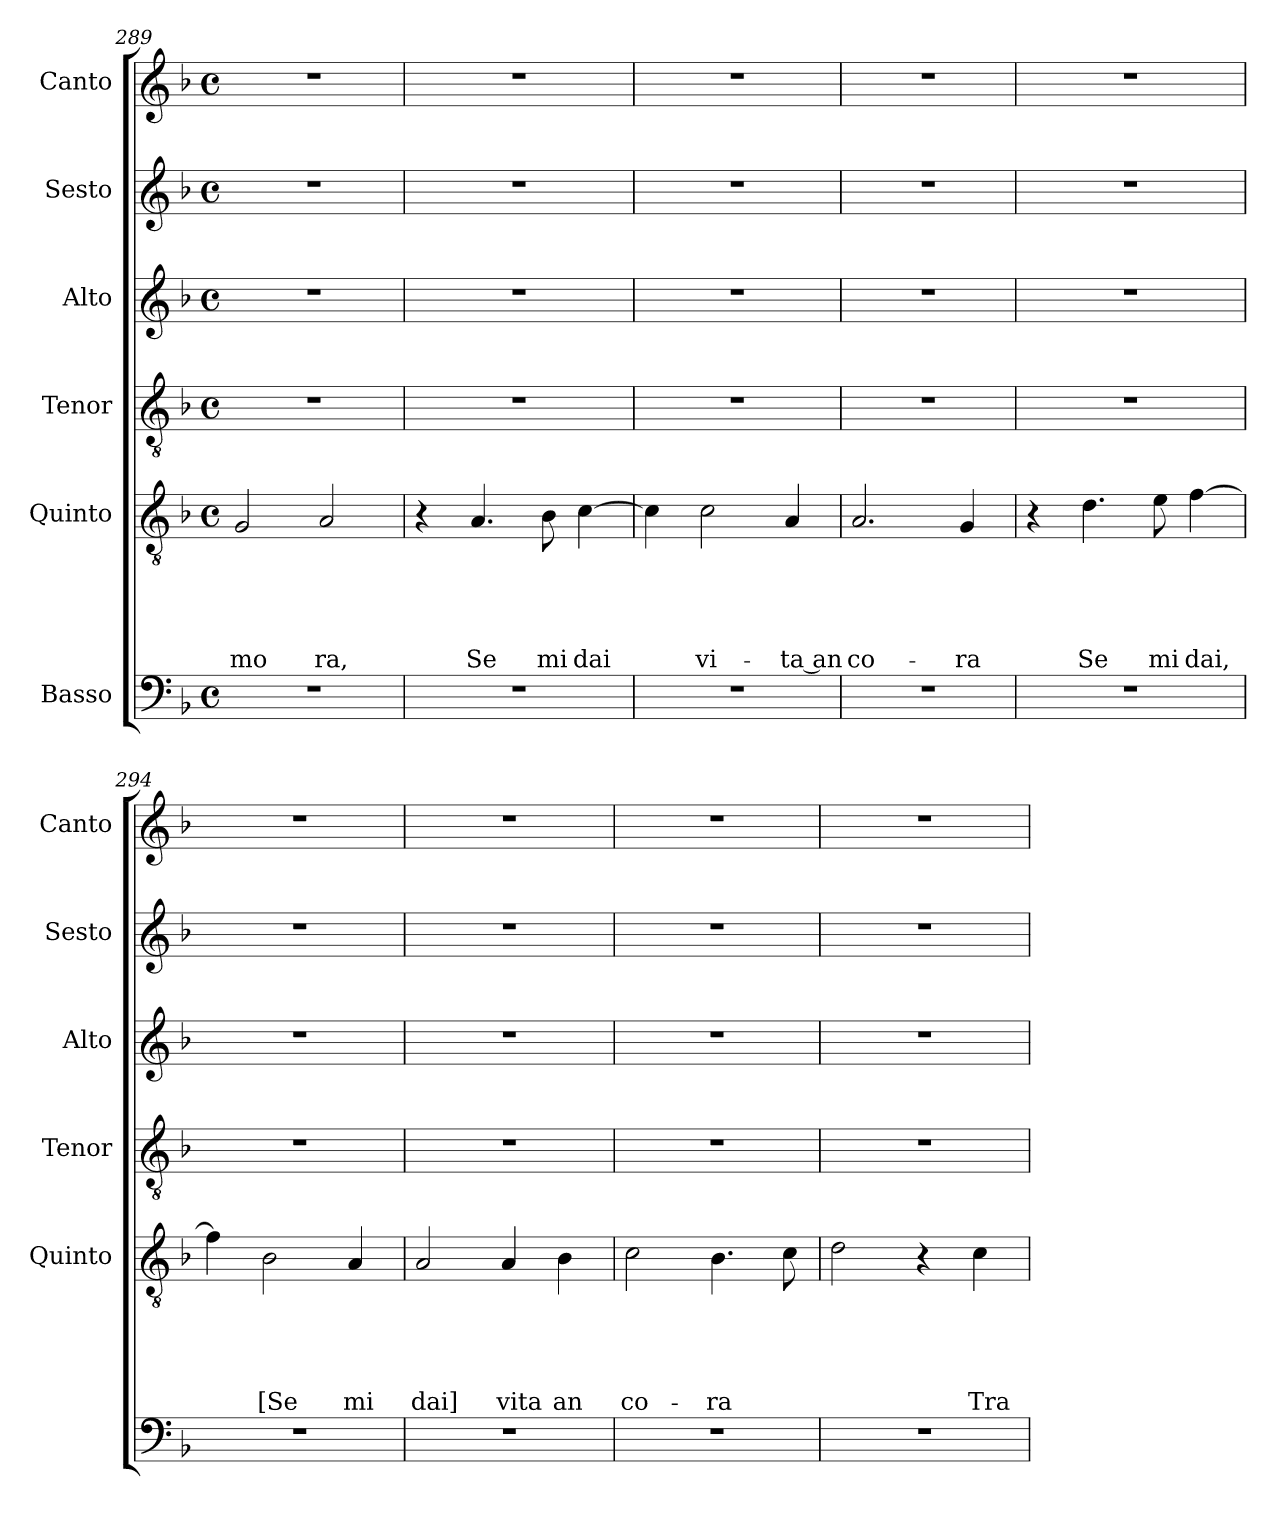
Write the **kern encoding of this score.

**kern	**kern	**text	**text	**text	**text	**text	**kern	**kern	**kern	**kern
*part6	*part5	*part5	*part5	*part5	*part5	*part5	*part4	*part3	*part2	*part1
*staff6	*staff5	*staff5	*staff5	*staff5	*staff5	*staff5	*staff4	*staff3	*staff2	*staff1
*I"Basso	*I"Quinto	*	*	*	*	*	*I"Tenor	*I"Alto	*I"Sesto	*I"Canto
*	*I'Quinto	*	*	*	*	*	*I'Tenor	*I'Alto	*I'Sesto	*I'Canto
*clefF4	*clefGv2	*	*	*	*	*	*clefGv2	*clefG2	*clefG2	*clefG2
*k[b-]	*k[b-]	*	*	*	*	*	*k[b-]	*k[b-]	*k[b-]	*k[b-]
*F:	*F:	*	*	*	*	*	*F:	*F:	*F:	*F:
*M4/4	*M4/4	*	*	*	*	*	*M4/4	*M4/4	*M4/4	*M4/4
*met(c)	*met(c)	*	*	*	*	*	*met(c)	*met(c)	*met(c)	*met(c)
=289	=289	=289	=289	=289	=289	=289	=289	=289	=289	=289
!	!	!	!	!	!	!LO:LY:b	!	!	!	!
1r	2G/	.	.	.	.	mo	1r	1r	1r	1r
!	!	!	!	!	!	!LO:LY:b	!	!	!	!
.	2A/	.	.	.	.	ra,	.	.	.	.
=290	=290	=290	=290	=290	=290	=290	=290	=290	=290	=290
1r	4r	.	.	.	.	.	1r	1r	1r	1r
!	!	!	!	!	!	!LO:LY:b	!	!	!	!
.	4.A/	.	.	.	.	Se	.	.	.	.
!	!	!	!	!	!	!LO:LY:b	!	!	!	!
.	8B-\	.	.	.	.	mi	.	.	.	.
!	!	!	!	!	!	!LO:LY:b	!	!	!	!
.	[<4c\	.	.	.	.	dai	.	.	.	.
!!LO:LB:g=z
=291	=291	=291	=291	=291	=291	=291	=291	=291	=291	=291
1r	4c\]	.	.	.	.	.	1r	1r	1r	1r
!	!	!	!	!	!	!LO:LY:b	!	!	!	!
.	2c\	.	.	.	.	vi-	.	.	.	.
!	!	!	!	!	!	!LO:LY:b:rj	!	!	!	!
.	4A/	.	.	.	.	-ta an	.	.	.	.
=292	=292	=292	=292	=292	=292	=292	=292	=292	=292	=292
!	!	!	!	!	!	!LO:LY:b	!	!	!	!
1r	2.A/	.	.	.	.	co-	1r	1r	1r	1r
!	!	!	!	!	!	!LO:LY:b	!	!	!	!
.	4G/	.	.	.	.	-ra	.	.	.	.
=293	=293	=293	=293	=293	=293	=293	=293	=293	=293	=293
1r	4r	.	.	.	.	.	1r	1r	1r	1r
!	!	!	!	!	!	!LO:LY:b	!	!	!	!
.	4.d\	.	.	.	.	Se	.	.	.	.
!	!	!	!	!	!	!LO:LY:b	!	!	!	!
.	8e\	.	.	.	.	mi	.	.	.	.
!	!	!	!	!	!	!LO:LY:b	!	!	!	!
.	[>4f\	.	.	.	.	dai,	.	.	.	.
=294	=294	=294	=294	=294	=294	=294	=294	=294	=294	=294
1r	4f\]	.	.	.	.	.	1r	1r	1r	1r
!	!	!	!	!	!	!LO:LY:b	!	!	!	!
.	2B-\	.	.	.	.	[Se	.	.	.	.
!	!	!	!	!	!	!LO:LY:b	!	!	!	!
.	4A/	.	.	.	.	mi	.	.	.	.
=295	=295	=295	=295	=295	=295	=295	=295	=295	=295	=295
!	!	!	!	!	!	!LO:LY:b	!	!	!	!
1r	2A/	.	.	.	.	dai]	1r	1r	1r	1r
!	!	!	!	!	!	!LO:LY:b	!	!	!	!
.	4A/	.	.	.	.	vita	.	.	.	.
!	!	!	!	!	!	!LO:LY:b	!	!	!	!
.	4B-\	.	.	.	.	an	.	.	.	.
=296	=296	=296	=296	=296	=296	=296	=296	=296	=296	=296
!	!	!	!	!	!	!LO:LY:b	!	!	!	!
1r	2c\	.	.	.	.	co-	1r	1r	1r	1r
!	!	!	!	!	!	!LO:LY:b	!	!	!	!
.	4.B-\	.	.	.	.	-ra	.	.	.	.
.	8c\	.	.	.	.	.	.	.	.	.
=297	=297	=297	=297	=297	=297	=297	=297	=297	=297	=297
1r	2d\	.	.	.	.	.	1r	1r	1r	1r
.	4r	.	.	.	.	.	.	.	.	.
!	!	!	!	!	!	!LO:LY:b	!	!	!	!
.	4c\	.	.	.	.	Tra	.	.	.	.
=	=	=	=	=	=	=	=	=	=	=
*-	*-	*-	*-	*-	*-	*-	*-	*-	*-	*-
